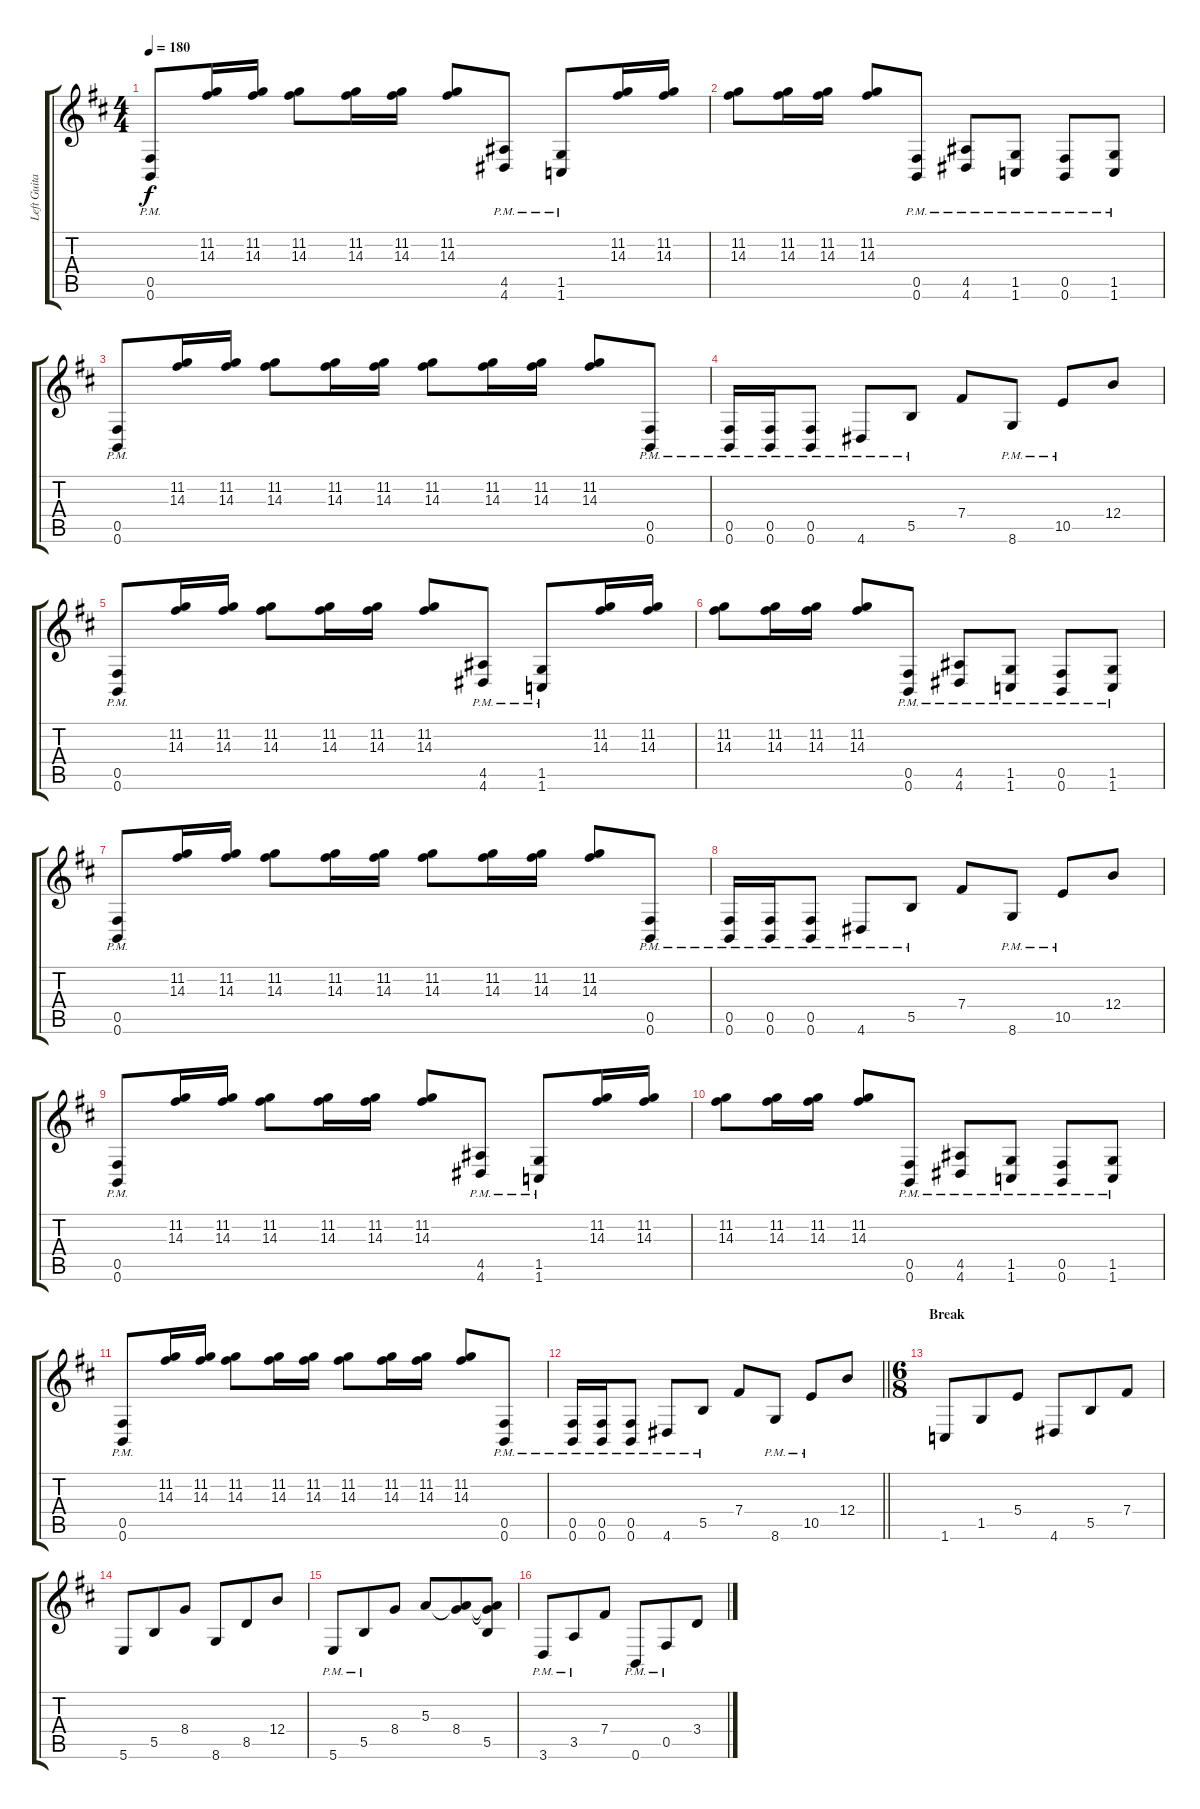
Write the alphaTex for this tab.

\track ("Left Guitar" "Left Guita") {instrument distortionguitar}
\staff {score tabs}
\tuning (Db4 Ab3 E3 B2 Gb2 B1) {hide}
\ts (4 4)
\tempo 180
\clef g2
\ks d
(0.5{pm} 0.6{pm}).8{dy f} (11.2 14.3).16 (11.2 14.3).16 (11.2 14.3).8 (11.2 14.3).16 (11.2 14.3).16 (11.2 14.3).8 (4.5{pm} 4.6{pm}).8 (1.5{pm} 1.6{pm}).8 (11.2 14.3).16 (11.2 14.3).16 |
(11.2 14.3).8 (11.2 14.3).16 (11.2 14.3).16 (11.2 14.3).8 (0.5{pm} 0.6{pm}).8 (4.5{pm} 4.6{pm}).8 (1.5{pm} 1.6{pm}).8 (0.5{pm} 0.6{pm}).8 (1.5{pm} 1.6{pm}).8 |
(0.5{pm} 0.6{pm}).8 (11.2 14.3).16 (11.2 14.3).16 (11.2 14.3).8 (11.2 14.3).16 (11.2 14.3).16 (11.2 14.3).8 (11.2 14.3).16 (11.2 14.3).16 (11.2 14.3).8 (0.5{pm} 0.6{pm}).8 |
(0.5{pm} 0.6{pm}).16 (0.5{pm} 0.6{pm}).16 (0.5{pm} 0.6{pm}).8 4.6{pm}.8 5.5{pm}.8 7.4.8 8.6{pm}.8 10.5{pm}.8 12.4.8 |
(0.5{pm} 0.6{pm}).8 (11.2 14.3).16 (11.2 14.3).16 (11.2 14.3).8 (11.2 14.3).16 (11.2 14.3).16 (11.2 14.3).8 (4.5{pm} 4.6{pm}).8 (1.5{pm} 1.6{pm}).8 (11.2 14.3).16 (11.2 14.3).16 |
(11.2 14.3).8 (11.2 14.3).16 (11.2 14.3).16 (11.2 14.3).8 (0.5{pm} 0.6{pm}).8 (4.5{pm} 4.6{pm}).8 (1.5{pm} 1.6{pm}).8 (0.5{pm} 0.6{pm}).8 (1.5{pm} 1.6{pm}).8 |
(0.5{pm} 0.6{pm}).8 (11.2 14.3).16 (11.2 14.3).16 (11.2 14.3).8 (11.2 14.3).16 (11.2 14.3).16 (11.2 14.3).8 (11.2 14.3).16 (11.2 14.3).16 (11.2 14.3).8 (0.5{pm} 0.6{pm}).8 |
(0.5{pm} 0.6{pm}).16 (0.5{pm} 0.6{pm}).16 (0.5{pm} 0.6{pm}).8 4.6{pm}.8 5.5{pm}.8 7.4.8 8.6{pm}.8 10.5{pm}.8 12.4.8 |
(0.5{pm} 0.6{pm}).8 (11.2 14.3).16 (11.2 14.3).16 (11.2 14.3).8 (11.2 14.3).16 (11.2 14.3).16 (11.2 14.3).8 (4.5{pm} 4.6{pm}).8 (1.5{pm} 1.6{pm}).8 (11.2 14.3).16 (11.2 14.3).16 |
(11.2 14.3).8 (11.2 14.3).16 (11.2 14.3).16 (11.2 14.3).8 (0.5{pm} 0.6{pm}).8 (4.5{pm} 4.6{pm}).8 (1.5{pm} 1.6{pm}).8 (0.5{pm} 0.6{pm}).8 (1.5{pm} 1.6{pm}).8 |
(0.5{pm} 0.6{pm}).8 (11.2 14.3).16 (11.2 14.3).16 (11.2 14.3).8 (11.2 14.3).16 (11.2 14.3).16 (11.2 14.3).8 (11.2 14.3).16 (11.2 14.3).16 (11.2 14.3).8 (0.5{pm} 0.6{pm}).8 |
\barLineRight lightlight
(0.5{pm} 0.6{pm}).16 (0.5{pm} 0.6{pm}).16 (0.5{pm} 0.6{pm}).8 4.6{pm}.8 5.5{pm}.8 7.4.8 8.6{pm}.8 10.5{pm}.8 12.4.8 |
\ts (6 8)
\section ("" "Break")
1.6.8 1.5.8 5.4.8 4.6.8 5.5.8 7.4.8 |
5.6.8 5.5.8 8.4.8 8.6.8 8.5.8 12.4.8 |
5.6{pm}.8 5.5{pm}.8 8.4.8 5.3.8 (5.3{t} 8.4).8 (5.3{t} 8.4{t} 5.5).8 |
3.6{pm}.8 3.5{pm}.8 7.4.8 0.6{pm}.8 0.5{pm}.8 3.4.8
